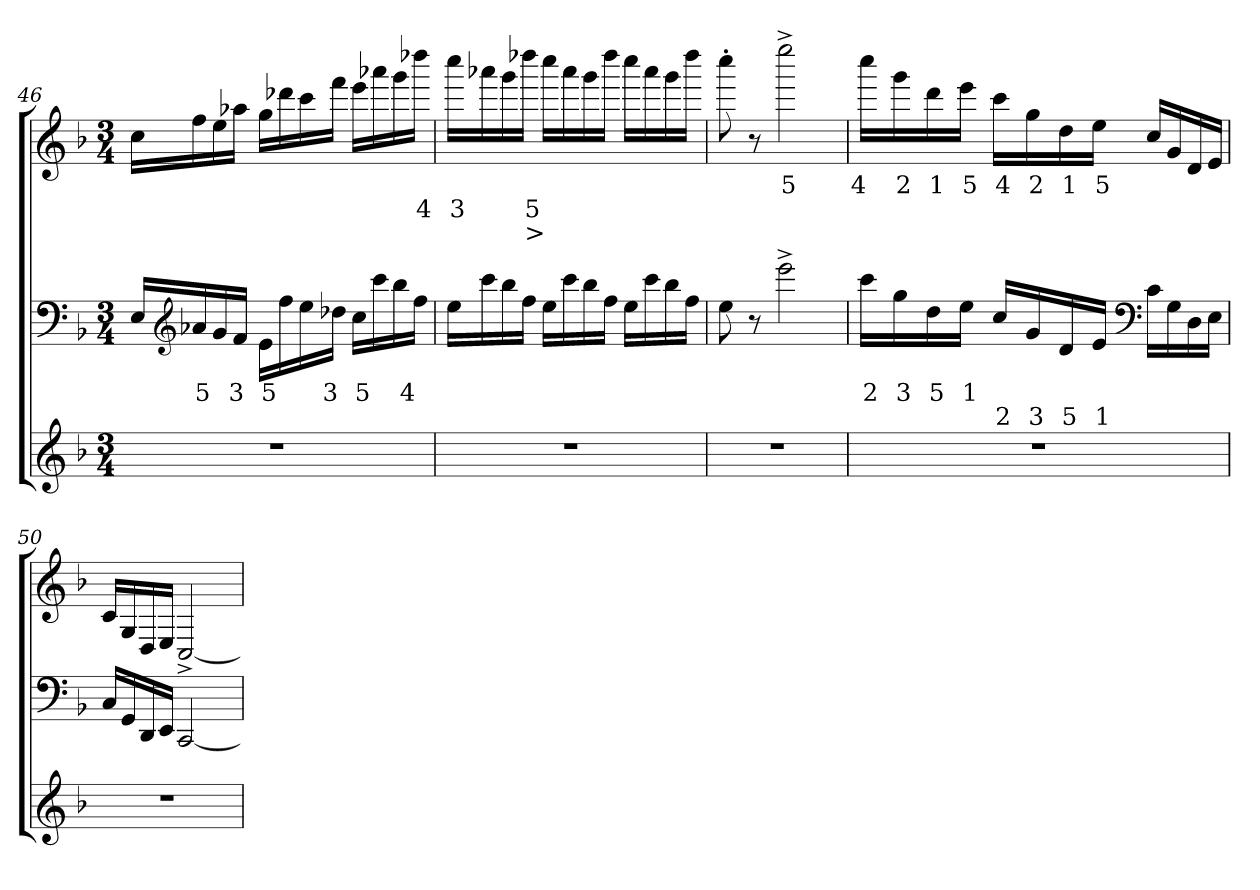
**kern	**kern	**text	**text	**kern	**text	**text	**text
*part3	*part2	*part2	*part2	*part1	*part1	*part1	*part1
*staff3	*staff2	*staff2	*staff2	*staff1	*staff1	*staff1	*staff1
*clefG2	*clefF4	*	*	*clefG2	*	*	*
*k[b-]	*k[b-]	*	*	*k[b-]	*	*	*
*M3/4	*M3/4	*	*	*M3/4	*	*	*
=46	=46	=46	=46	=46	=46	=46	=46
2.r	16ELL	.	.	16ccLL	.	.	.
*	*clefG2	*	*	*	*	*	*
.	16a-X	5	.	16ff	.	.	.
.	16g	.	.	16ee	.	.	.
.	16fJJ	3	.	16aa-XJJ	.	.	.
.	16eLL	5	.	16ggLL	.	.	.
.	16ff	.	.	16ddd-X	.	.	.
.	16ee	.	.	16ccc	.	.	.
.	16dd-XJJ	3	.	16fffJJ	.	.	.
.	16ccLL	5	.	16eeeLL	.	.	.
.	16ccc	.	.	16aaa-	.	.	.
.	16bb-	.	.	16ggg	.	.	.
.	16ffJJ	4	.	16dddd-JJ	.	4	.
=47	=47	=47	=47	=47	=47	=47	=47
2.r	16eeLL	.	.	16ccccLL	.	3	.
.	16ccc	.	.	16aaa-X	.	.	.
.	16bb-	.	.	16ggg	.	.	.
.	16ffJJ	.	.	16dddd-XJJ	.	5	>
.	16eeLL	.	.	16ccccLL	.	.	.
.	16ccc	.	.	16aaa-	.	.	.
.	16bb-	.	.	16ggg	.	.	.
.	16ffJJ	.	.	16dddd-JJ	.	.	.
.	16eeLL	.	.	16ccccLL	.	.	.
.	16ccc	.	.	16aaa-	.	.	.
.	16bb-	.	.	16ggg	.	.	.
.	16ffJJ	.	.	16dddd-JJ	.	.	.
=48	=48	=48	=48	=48	=48	=48	=48
2.r	8ee	.	.	8cccc'>	.	.	.
.	8r	.	.	8r	.	.	.
.	2eee^>	.	.	2eeee^>	5	.	.
=49	=49	=49	=49	=49	=49	=49	=49
2.r	16cccLL	2	.	16ccccLL	4	.	.
.	16gg	3	.	16ggg	2	.	.
.	16dd	5	.	16ddd	1	.	.
.	16eeJJ	1	.	16eeeJJ	5	.	.
.	16ccLL	.	2	16cccLL	4	.	.
.	16g	.	3	16gg	2	.	.
.	16d	.	5	16dd	1	.	.
.	16eJJ	.	1	16eeJJ	5	.	.
*	*clefF4	*	*	*	*	*	*
.	16cLL	.	.	16ccLL	.	.	.
.	16G	.	.	16g	.	.	.
.	16D	.	.	16d	.	.	.
.	16EJJ	.	.	16eJJ	.	.	.
=50	=50	=50	=50	=50	=50	=50	=50
2.r	16CLL	.	.	16cLL	.	.	.
.	16GG	.	.	16G	.	.	.
.	16DD	.	.	16D	.	.	.
.	16EEJJ	.	.	16EJJ	.	.	.
.	[2CC	.	.	[2C^>	.	.	.
=	=	=	=	=	=	=	=
*-	*-	*-	*-	*-	*-	*-	*-
